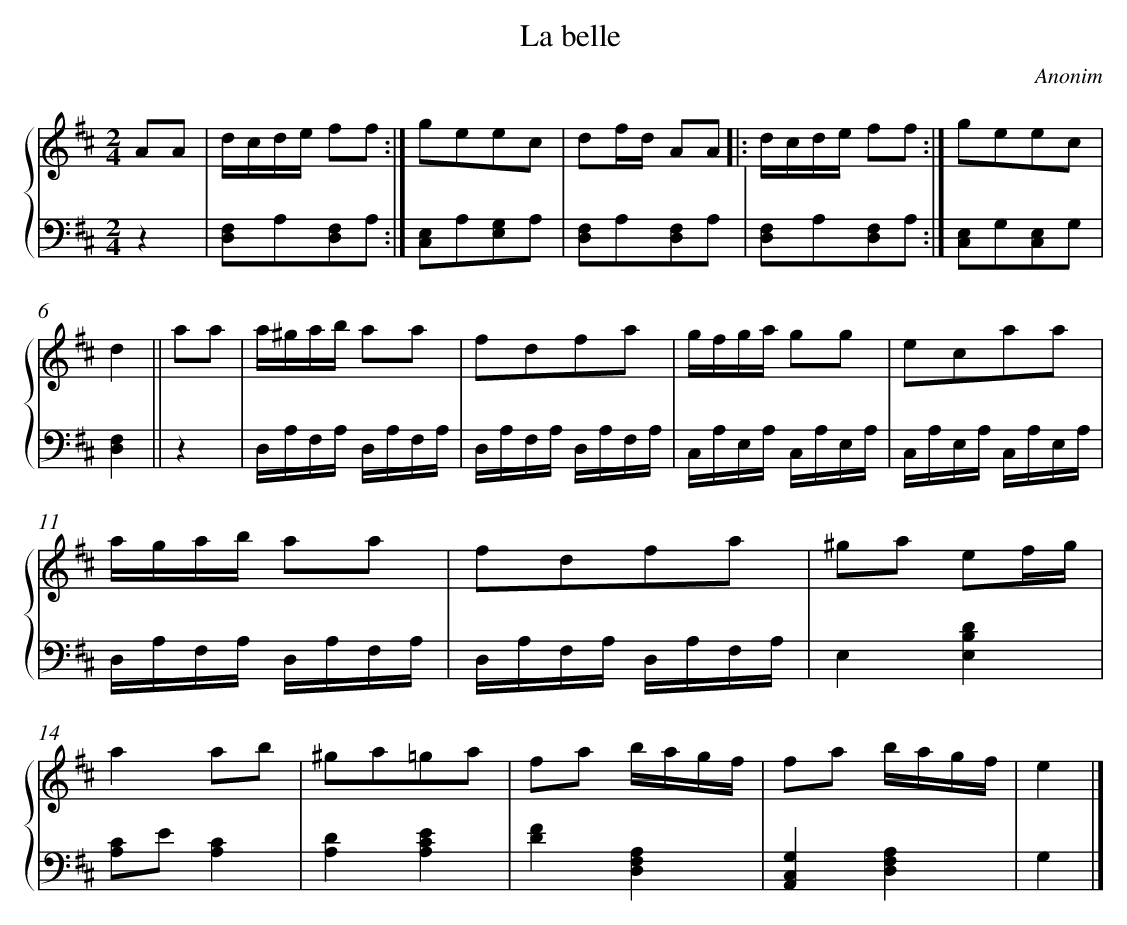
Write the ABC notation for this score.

X:1
T: La belle
C: Anonim
L: 1/8
M: 2/4
%%staves {1 2}
V: 1 clef=treble
V: 2 clef=bass
K: D
[V:1] AA [I:setbarnb 1]|
[V:2] z2 |
[V:1] d/c/d/e/ ff :|]
[V:2] [F,D,]A,[F,D,]A, :|]
[V:1] geec |
[V:2] [E,C,]A,[G,E,]A, |
[V:1] df/d/ AA ]|:
[V:2] [F,D,]A,[F,D,]A, |
[V:1] d/c/d/e/ ff :|]
[V:2] [F,D,]A,[F,D,]A, :|]
[V:1] geec |
[V:2] [E,C,]G,[E,C,]G, |
[V:1] d2 ||
[V:2] [F,2D,2] ||
[V:1] aa [I:setbarnb 7]|
[V:2] z2 |
[V:1] a/^g/a/b/ aa |
[V:2] D,/A,/F,/A,/ D,/A,/F,/A,/ |
[V:1] fdfa |
[V:2] D,/A,/F,/A,/ D,/A,/F,/A,/ |
[V:1] g/f/g/a/ gg |
[V:2] C,/A,/E,/A,/ C,/A,/E,/A,/ |
[V:1] ecaa |
[V:2] C,/A,/E,/A,/ C,/A,/E,/A,/ |
[V:1] a/g/a/b/ aa |
[V:2] D,/A,/F,/A,/ D,/A,/F,/A,/ |
[V:1] fdfa |
[V:2] D,/A,/F,/A,/ D,/A,/F,/A,/ |
[V:1] ^ga ef/g/ |
[V:2] E,2[D2B,2E,2] |
[V:1] a2ab |
[V:2] [CA,]E[C2A,2] |
[V:1] ^ga=ga |
[V:2] [D2A,2][E2C2A,2] |
[V:1] fa b/a/g/f/ |
[V:2] [F2D2][A,2F,2D,2] |
[V:1] fa b/a/g/f/ |
[V:2] [G,2C,2A,,2][A,2F,2D,2] |
[V:1] e2 |]
[V:2] G,2 |]
